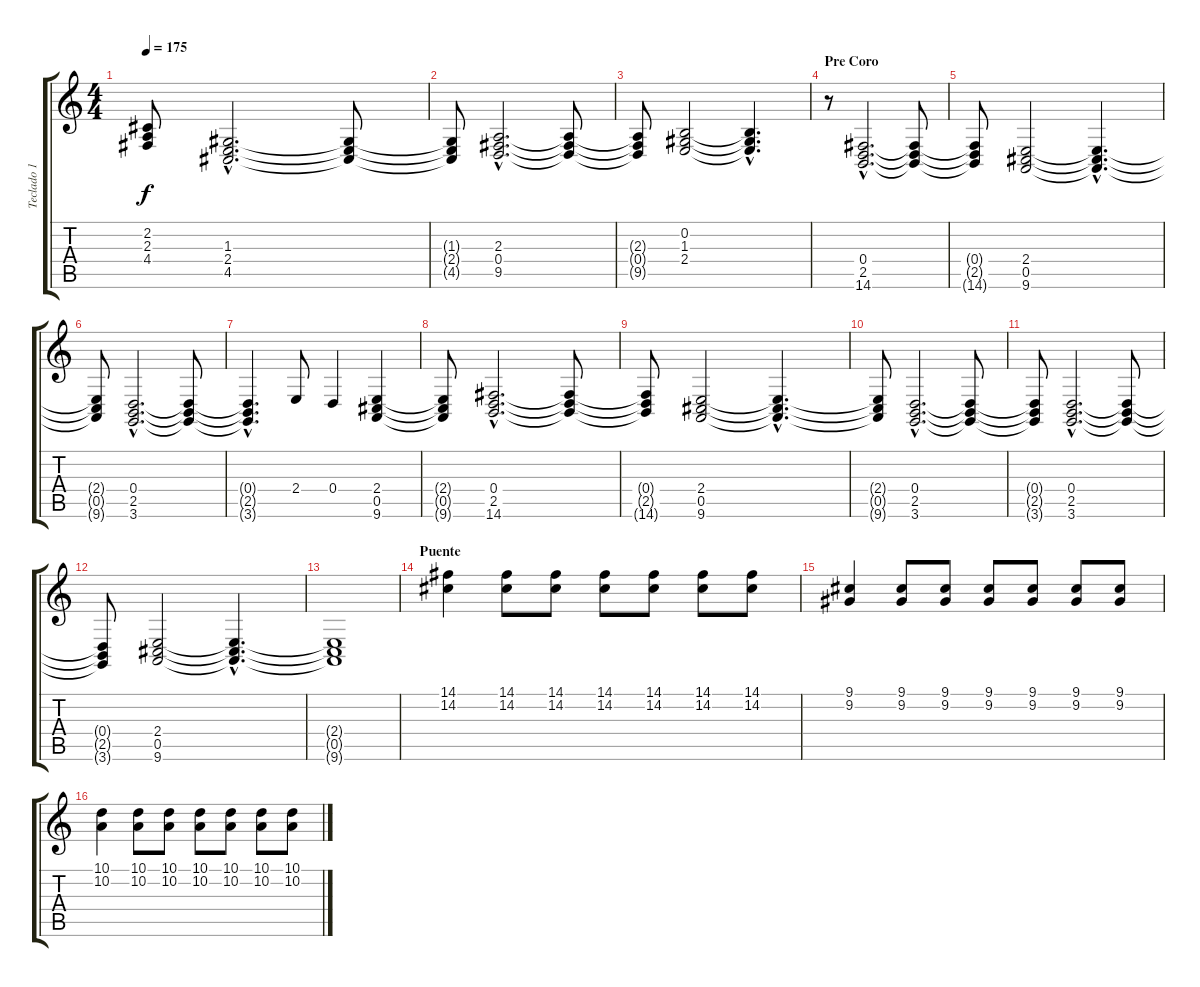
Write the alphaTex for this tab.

\track ("Teclado 1" "Teclado 1") {instrument brightacousticpiano}
\staff {score tabs}
\tuning (E4 B3 G3 D3 A2 E2) {hide}
\ts (4 4)
\tempo 175
\clef g2
\ks c
(2.2{t} 2.3{t} 4.4{t}).8{dy f} (1.3{hac} 2.4{hac} 4.5{hac}).2{d} (1.3{t} 2.4{t} 4.5{t}).8 |
(1.3{t} 2.4{t} 4.5{t}).8 (2.3{hac} 0.4{hac} 9.5{hac}).2{d} (2.3{t} 0.4{t} 9.5{t}).8 |
(2.3{t} 0.4{t} 9.5{t}).8 (0.2 1.3 2.4).2 (0.2{hac t} 1.3{hac t} 2.4{hac t}).4{d} |
\section ("" "Pre Coro")
r.8 (0.4{hac} 2.5{hac} 14.6{hac}).2{d} (0.4{t} 2.5{t} 14.6{t}).8 |
(0.4{t} 2.5{t} 14.6{t}).8 (2.4 0.5 9.6).2 (2.4{hac t} 0.5{hac t} 9.6{hac t}).4{d} |
(2.4{t} 0.5{t} 9.6{t}).8 (0.4{hac} 2.5{hac} 3.6{hac}).2{d} (0.4{t} 2.5{t} 3.6{t}).8 |
(0.4{hac t} 2.5{hac t} 3.6{hac t}).4{d} 2.4.8 0.4.4 (2.4 0.5 9.6).4 |
(2.4{t} 0.5{t} 9.6{t}).8 (0.4{hac} 2.5{hac} 14.6{hac}).2{d} (0.4{t} 2.5{t} 14.6{t}).8 |
(0.4{t} 2.5{t} 14.6{t}).8 (2.4 0.5 9.6).2 (2.4{hac t} 0.5{hac t} 9.6{hac t}).4{d} |
(2.4{t} 0.5{t} 9.6{t}).8 (0.4{hac} 2.5{hac} 3.6{hac}).2{d} (0.4{t} 2.5{t} 3.6{t}).8 |
(0.4{t} 2.5{t} 3.6{t}).8 (0.4{hac} 2.5{hac} 3.6{hac}).2{d} (0.4{t} 2.5{t} 3.6{t}).8 |
(0.4{t} 2.5{t} 3.6{t}).8 (2.4 0.5 9.6).2 (2.4{hac t} 0.5{hac t} 9.6{hac t}).4{d} |
(2.4{t} 0.5{t} 9.6{t}).1 |
\section ("" "Puente")
(14.1 14.2).4{instrument brightacousticpiano} (14.1 14.2).8 (14.1 14.2).8 (14.1 14.2).8 (14.1 14.2).8 (14.1 14.2).8 (14.1 14.2).8 |
(9.1 9.2).4 (9.1 9.2).8 (9.1 9.2).8 (9.1 9.2).8 (9.1 9.2).8 (9.1 9.2).8 (9.1 9.2).8 |
(10.1 10.2).4 (10.1 10.2).8 (10.1 10.2).8 (10.1 10.2).8 (10.1 10.2).8 (10.1 10.2).8 (10.1 10.2).8
